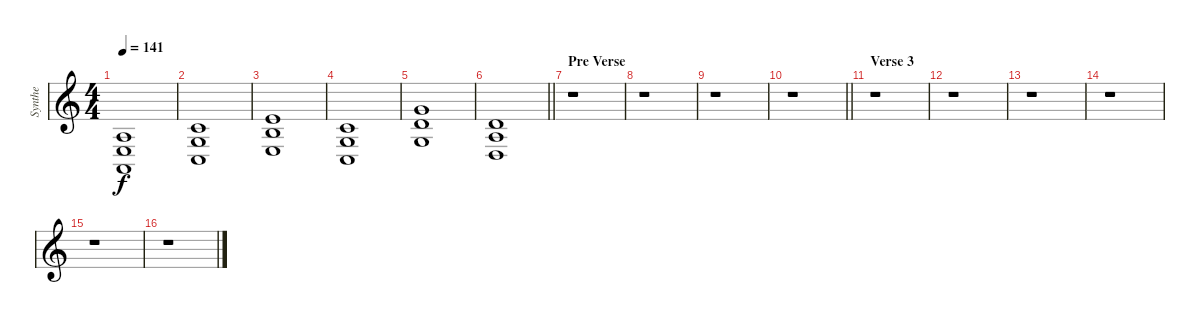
\track ("Synthe" "Synthe") {instrument pad6metallic}
\staff {score}
\tuning (E4 B3 G3 D3 A2 E2) {hide}
\ts (4 4)
\tempo 141
\clef g2
\ks c
(7.4 7.5 5.6).1{dy f} |
(10.4 10.5 8.6).1 |
(9.3 9.4 7.5).1 |
(10.4 10.5 8.6).1 |
(12.3 12.4 10.5).1 |
\barLineRight lightlight
(12.4 12.5 10.6).1 |
\section ("" "Pre Verse")
r.1 |
r.1 |
r.1 |
\barLineRight lightlight
r.1 |
\section ("" "Verse 3")
r.1 |
r.1 |
r.1 |
r.1 |
r.1 |
r.1
